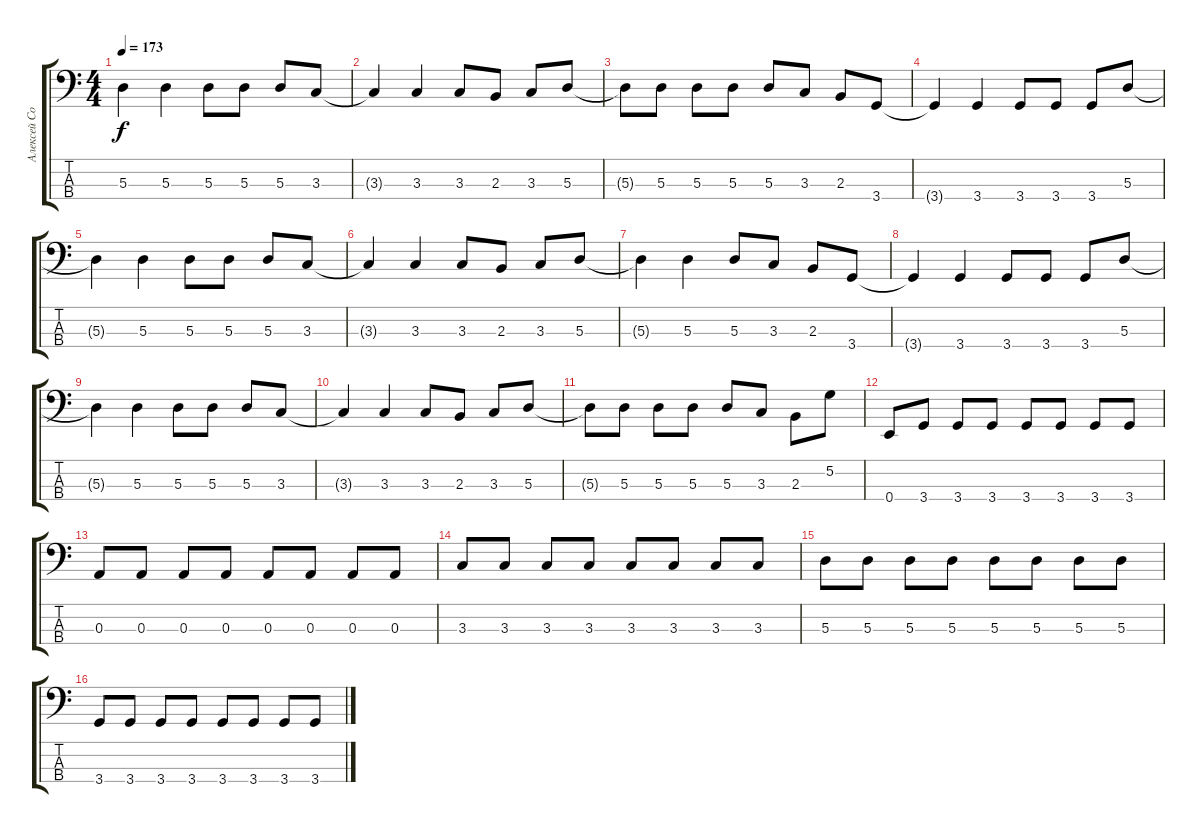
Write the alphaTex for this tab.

\track ("Алексей Соловьев" "Алексей Со") {instrument electricbasspick}
\staff {score tabs}
\tuning (G2 D2 A1 E1) {hide}
\ts (4 4)
\tempo 173
\clef f4
\ks c
5.3{t}.4{dy f} 5.3.4 5.3.8 5.3.8 5.3.8 3.3.8 |
3.3{t}.4 3.3.4 3.3.8 2.3.8 3.3.8 5.3.8 |
5.3{t}.8 5.3.8 5.3.8 5.3.8 5.3.8 3.3.8 2.3.8 3.4.8 |
3.4{t}.4 3.4.4 3.4.8 3.4.8 3.4.8 5.3.8 |
5.3{t}.4 5.3.4 5.3.8 5.3.8 5.3.8 3.3.8 |
3.3{t}.4 3.3.4 3.3.8 2.3.8 3.3.8 5.3.8 |
5.3{t}.4 5.3.4 5.3.8 3.3.8 2.3.8 3.4.8 |
3.4{t}.4 3.4.4 3.4.8 3.4.8 3.4.8 5.3.8 |
5.3{t}.4 5.3.4 5.3.8 5.3.8 5.3.8 3.3.8 |
3.3{t}.4 3.3.4 3.3.8 2.3.8 3.3.8 5.3.8 |
5.3{t}.8 5.3.8 5.3.8 5.3.8 5.3.8 3.3.8 2.3.8 5.2.8 |
0.4.8 3.4.8 3.4.8 3.4.8 3.4.8 3.4.8 3.4.8 3.4.8 |
0.3.8 0.3.8 0.3.8 0.3.8 0.3.8 0.3.8 0.3.8 0.3.8 |
3.3.8 3.3.8 3.3.8 3.3.8 3.3.8 3.3.8 3.3.8 3.3.8 |
5.3.8 5.3.8 5.3.8 5.3.8 5.3.8 5.3.8 5.3.8 5.3.8 |
3.4.8 3.4.8 3.4.8 3.4.8 3.4.8 3.4.8 3.4.8 3.4.8
